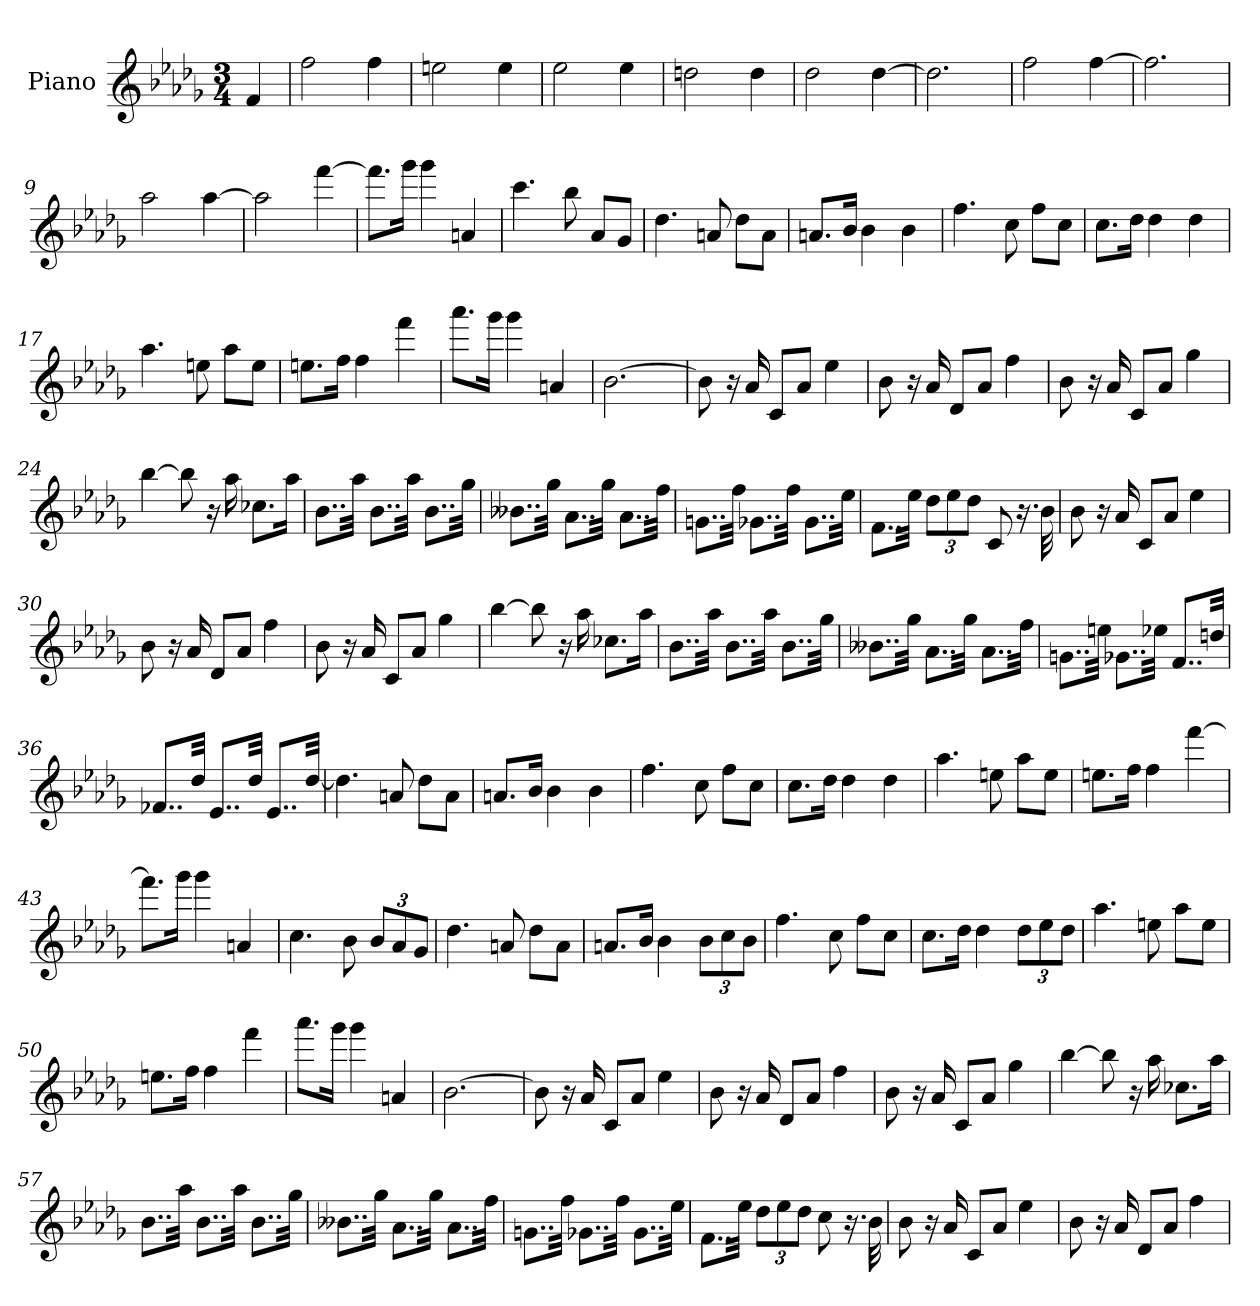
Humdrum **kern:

**kern
*part1
*staff1
*I"Piano
*I'Pno
*clefG2
*k[b-e-a-d-g-]
*b-:
*M3/4
*MM132
=
4f
=1
2ff
4ff
=2
2een
4ee
=3
2ee-
4ee-
=4
2ddn
4dd
=5
2dd-
[4dd-
=6
2.dd-]
=7
2ff
[4ff
=8
2.ff]
=9
2aa-
[4aa-
=10
2aa-]
[4fff
=11
8.fff\L]
16ggg-\Jk
4ggg-
4an
=12
4.ccc
8bb-
8a-/L
8g-/J
=13
4.dd-
8an
8dd-\L
8a\J
=14
8.an/L
16b-/Jk
4b-
4b-
=15
4.ff
8cc
8ff\L
8cc\J
=16
8.cc\L
16dd-\Jk
4dd-
4dd-
=17
4.aa-
8een
8aa-\L
8ee\J
=18
8.een\L
16ff\Jk
4ff
4fff
=19
8.aaa-\L
16ggg-\Jk
4ggg-
4an
=20
[2.b-
=21
8b-]
16r
16a-
8c/L
8a-/J
4ee-
=22
8b-
16r
16a-
8d-/L
8a-/J
4ff
=23
8b-
16r
16a-
8c/L
8a-/J
4gg-
=24
[4bb-
8bb-]
16r
16aa-
8.cc-X\L
16aa-\Jk
=25
8..b-\L
32aa-\Jkk
8..b-\L
32aa-\Jkk
8..b-\L
32gg-\Jkk
=26
8..b--X\L
32gg-\Jkk
8..a-\L
32gg-\Jkk
8..a-\L
32ff\Jkk
=27
8..gn\L
32ff\Jkk
8..g-X\L
32ff\Jkk
8..g-\L
32ee-\Jkk
=28
8..f\L
32ee-\Jkk
12dd-\L
12ee-\
12dd-\J
8c
16.r
32b-
=29
8b-
16r
16a-
8c/L
8a-/J
4ee-
=30
8b-
16r
16a-
8d-/L
8a-/J
4ff
=31
8b-
16r
16a-
8c/L
8a-/J
4gg-
=32
[4bb-
8bb-]
16r
16aa-
8.cc-X\L
16aa-\Jk
=33
8..b-\L
32aa-\Jkk
8..b-\L
32aa-\Jkk
8..b-\L
32gg-\Jkk
=34
8..b--X\L
32gg-\Jkk
8..a-\L
32gg-\Jkk
8..a-\L
32ff\Jkk
=35
8..gn\L
32een\Jkk
8..g-X\L
32ee-X\Jkk
8..f/L
32ddn/Jkk
=36
8..f-X/L
32dd-/Jkk
8..e-/L
32dd-/Jkk
8..e-/L
[32dd-/Jkk
=37
4.dd-]
8an
8dd-\L
8a\J
=38
8.an/L
16b-/Jk
4b-
4b-
=39
4.ff
8cc
8ff\L
8cc\J
=40
8.cc\L
16dd-\Jk
4dd-
4dd-
=41
4.aa-
8een
8aa-\L
8ee\J
=42
8.een\L
16ff\Jk
4ff
[4fff
=43
8.fff\L]
16ggg-\Jk
4ggg-
4an
=44
4.cc
8b-
12b-/L
12a-/
12g-/J
=45
4.dd-
8an
8dd-\L
8a\J
=46
8.an/L
16b-/Jk
4b-
12b-\L
12cc\
12b-\J
=47
4.ff
8cc
8ff\L
8cc\J
=48
8.cc\L
16dd-\Jk
4dd-
12dd-\L
12ee-\
12dd-\J
=49
4.aa-
8een
8aa-\L
8ee\J
=50
8.een\L
16ff\Jk
4ff
4fff
=51
8.aaa-\L
16ggg-\Jk
4ggg-
4an
=52
[2.b-
=53
8b-]
16r
16a-
8c/L
8a-/J
4ee-
=54
8b-
16r
16a-
8d-/L
8a-/J
4ff
=55
8b-
16r
16a-
8c/L
8a-/J
4gg-
=56
[4bb-
8bb-]
16r
16aa-
8.cc-X\L
16aa-\Jk
=57
8..b-\L
32aa-\Jkk
8..b-\L
32aa-\Jkk
8..b-\L
32gg-\Jkk
=58
8..b--X\L
32gg-\Jkk
8..a-\L
32gg-\Jkk
8..a-\L
32ff\Jkk
=59
8..gn\L
32ff\Jkk
8..g-X\L
32ff\Jkk
8..g-\L
32ee-\Jkk
=60
8..f\L
32ee-\Jkk
12dd-\L
12ee-\
12dd-\J
8cc
16.r
32b-
=61
8b-
16r
16a-
8c/L
8a-/J
4ee-
=62
8b-
16r
16a-
8d-/L
8a-/J
4ff
=
*-
